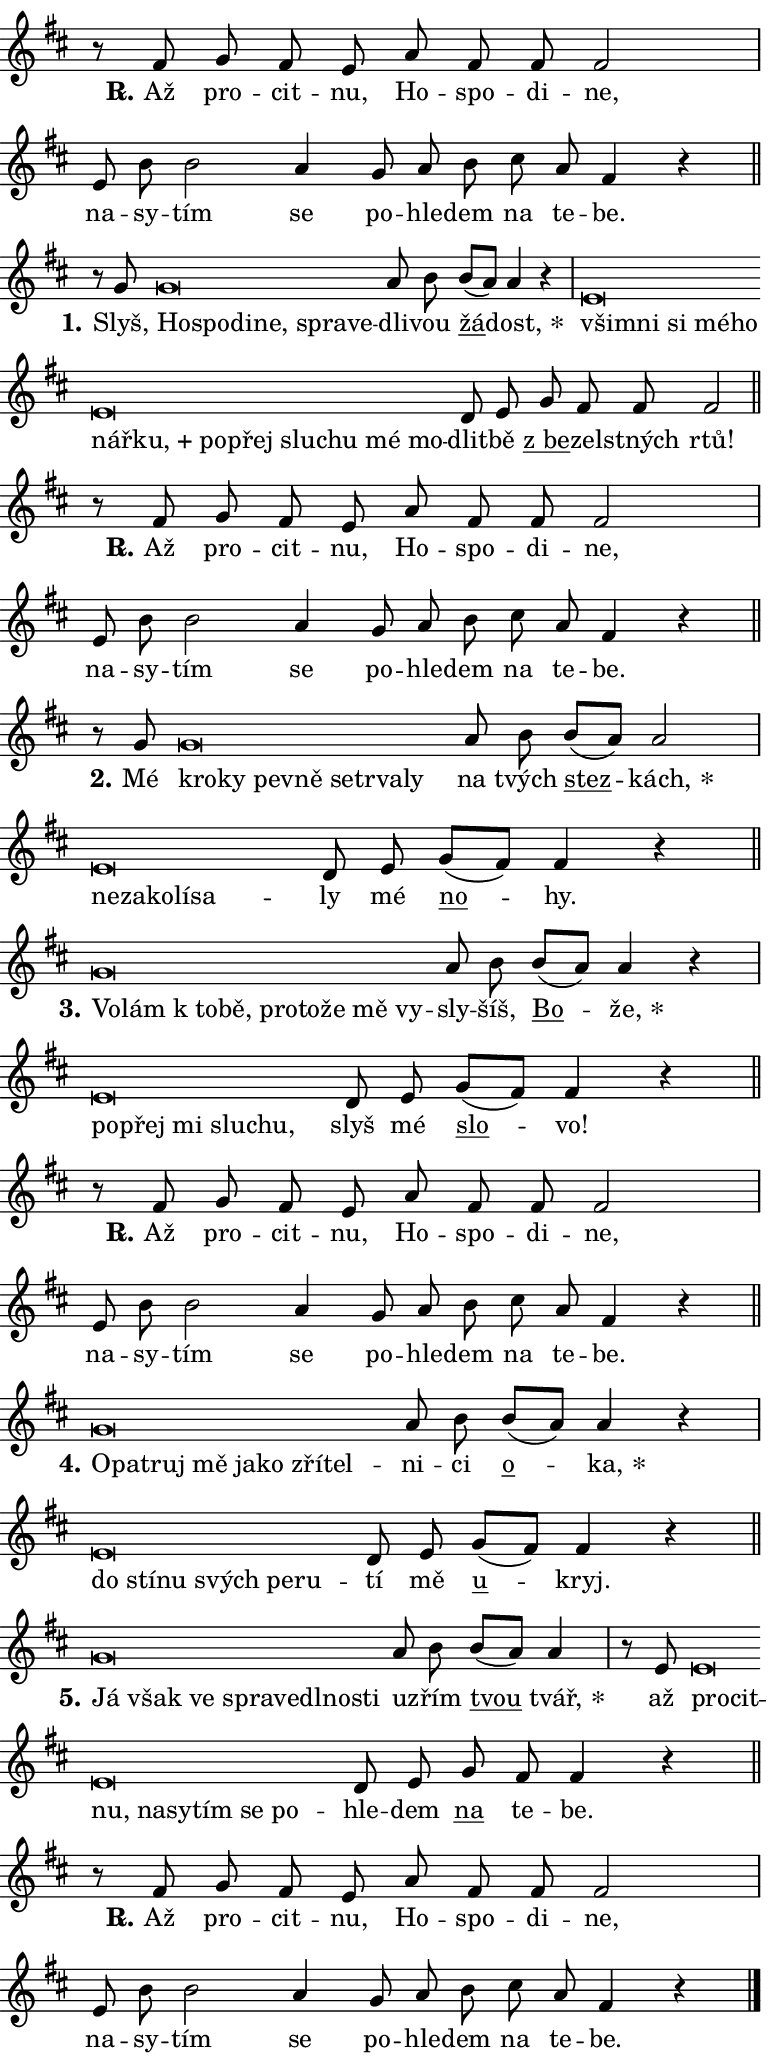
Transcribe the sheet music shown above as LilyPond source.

\version "2.24.0"
\header { tagline = "" }
\paper {
  indent = 0\cm
  top-margin = 0\cm
  right-margin = 0.13\cm % to fit lyric hyphens
  bottom-margin = 0\cm
  left-margin = 0\cm
  paper-width = 13\cm
  page-breaking = #ly:one-page-breaking
  system-system-spacing.basic-distance = #11
  score-system-spacing.basic-distance = #11
  ragged-last = ##f
}


%% Author: Thomas Morley
%% https://lists.gnu.org/archive/html/lilypond-user/2020-05/msg00002.html
#(define (line-position grob)
"Returns position of @var[grob} in current system:
   @code{'start}, if at first time-step
   @code{'end}, if at last time-step
   @code{'middle} otherwise
"
  (let* ((col (ly:item-get-column grob))
         (ln (ly:grob-object col 'left-neighbor))
         (rn (ly:grob-object col 'right-neighbor))
         (col-to-check-left (if (ly:grob? ln) ln col))
         (col-to-check-right (if (ly:grob? rn) rn col))
         (break-dir-left
           (and
             (ly:grob-property col-to-check-left 'non-musical #f)
             (ly:item-break-dir col-to-check-left)))
         (break-dir-right
           (and
             (ly:grob-property col-to-check-right 'non-musical #f)
             (ly:item-break-dir col-to-check-right))))
        (cond ((eqv? 1 break-dir-left) 'start)
              ((eqv? -1 break-dir-right) 'end)
              (else 'middle))))

#(define (tranparent-at-line-position vctor)
  (lambda (grob)
  "Relying on @code{line-position} select the relevant enry from @var{vctor}.
Used to determine transparency,"
    (case (line-position grob)
      ((end) (not (vector-ref vctor 0)))
      ((middle) (not (vector-ref vctor 1)))
      ((start) (not (vector-ref vctor 2))))))

noteHeadBreakVisibility =
#(define-music-function (break-visibility)(vector?)
"Makes @code{NoteHead}s transparent relying on @var{break-visibility}"
#{
  \override NoteHead.transparent =
    #(tranparent-at-line-position break-visibility)
#})

#(define delete-ledgers-for-transparent-note-heads
  (lambda (grob)
    "Reads whether a @code{NoteHead} is transparent.
If so this @code{NoteHead} is removed from @code{'note-heads} from
@var{grob}, which is supposed to be @code{LedgerLineSpanner}.
As a result ledgers are not printed for this @code{NoteHead}"
    (let* ((nhds-array (ly:grob-object grob 'note-heads))
           (nhds-list
             (if (ly:grob-array? nhds-array)
                 (ly:grob-array->list nhds-array)
                 '()))
           ;; Relies on the transparent-property being done before
           ;; Staff.LedgerLineSpanner.after-line-breaking is executed.
           ;; This is fragile ...
           (to-keep
             (remove
               (lambda (nhd)
                 (ly:grob-property nhd 'transparent #f))
               nhds-list)))
      ;; TODO find a better method to iterate over grob-arrays, similiar
      ;; to filter/remove etc for lists
      ;; For now rebuilt from scratch
      (set! (ly:grob-object grob 'note-heads)  '())
      (for-each
        (lambda (nhd)
          (ly:pointer-group-interface::add-grob grob 'note-heads nhd))
        to-keep))))

squashNotes = {
  \override NoteHead.X-extent = #'(-0.2 . 0.2)
  \override NoteHead.Y-extent = #'(-0.75 . 0)
  \override NoteHead.stencil =
    #(lambda (grob)
       (let ((pos (ly:grob-property grob 'staff-position)))
         (begin
           (if (< pos -7) (display "ERROR: Lower brevis then expected\n") (display ""))
           (if (<= pos -6) ly:text-interface::print ly:note-head::print))))
}
unSquashNotes = {
  \revert NoteHead.X-extent
  \revert NoteHead.Y-extent
  \revert NoteHead.stencil
}

hideNotes = \noteHeadBreakVisibility #begin-of-line-visible
unHideNotes = \noteHeadBreakVisibility #all-visible

% work-around for resetting accidentals
% https://lilypond.org/doc/v2.23/Documentation/notation/displaying-rhythms#unmetered-music
cadenzaMeasure = {
  \cadenzaOff
  \partial 1024 s1024
  \cadenzaOn
}

#(define-markup-command (accent layout props text) (markup?)
  "Underline accented syllable"
  (interpret-markup layout props
    #{\markup \override #'(offset . 4.3) \underline { #text }#}))

responsum = \markup \concat {
  "R" \hspace #-1.05 \path #0.1 #'((moveto 0 0.07) (lineto 0.9 0.8)) \hspace #0.05 "."
}

spaceSize = #0.6828661417322834 % exact space size for TeX Gyre Schola

\layout {
  \context {
    \Staff
    \remove "Time_signature_engraver"
    \override LedgerLineSpanner.after-line-breaking = #delete-ledgers-for-transparent-note-heads
  }
  \context {
    \Lyrics {
      \override LyricSpace.minimum-distance = \spaceSize
      \override LyricText.font-name = #"TeX Gyre Schola"
      \override LyricText.font-size = 1
      \override StanzaNumber.font-name = #"TeX Gyre Schola Bold"
      \override StanzaNumber.font-size = 1
    }
  }
  \context {
    \Score 
    \override NoteHead.text =
      #(lambda (grob) 
        (let ((pos (ly:grob-property grob 'staff-position)))
          #{\markup {
            \combine
              \halign #-0.55 \raise #(if (= pos -6) 0 0.5) \override #'(thickness . 2) \draw-line #'(3.2 . 0)
              \musicglyph "noteheads.sM1"
          }#}))
  }
}

% magnetic-lyrics.ily
%
%   written by
%     Jean Abou Samra <jean@abou-samra.fr>
%     Werner Lemberg <wl@gnu.org>
%
%   adapted by
%     Jiri Hon <jiri.hon@gmail.com>
%
% Version 2022-Apr-15

% https://www.mail-archive.com/lilypond-user@gnu.org/msg149350.html

#(define (Left_hyphen_pointer_engraver context)
   "Collect syllable-hyphen-syllable occurrences in lyrics and store
them in properties.  This engraver only looks to the left.  For
example, if the lyrics input is @code{foo -- bar}, it does the
following.

@itemize @bullet
@item
Set the @code{text} property of the @code{LyricHyphen} grob between
@q{foo} and @q{bar} to @code{foo}.

@item
Set the @code{left-hyphen} property of the @code{LyricText} grob with
text @q{foo} to the @code{LyricHyphen} grob between @q{foo} and
@q{bar}.
@end itemize

Use this auxiliary engraver in combination with the
@code{lyric-@/text::@/apply-@/magnetic-@/offset!} hook."
   (let ((hyphen #f)
         (text #f))
     (make-engraver
      (acknowledgers
       ((lyric-syllable-interface engraver grob source-engraver)
        (set! text grob)))
      (end-acknowledgers
       ((lyric-hyphen-interface engraver grob source-engraver)
        ;(when (not (grob::has-interface grob 'lyric-space-interface))
          (set! hyphen grob)));)
      ((stop-translation-timestep engraver)
       (when (and text hyphen)
         (ly:grob-set-object! text 'left-hyphen hyphen))
       (set! text #f)
       (set! hyphen #f)))))

#(define (lyric-text::apply-magnetic-offset! grob)
   "If the space between two syllables is less than the value in
property @code{LyricText@/.details@/.squash-threshold}, move the right
syllable to the left so that it gets concatenated with the left
syllable.

Use this function as a hook for
@code{LyricText@/.after-@/line-@/breaking} if the
@code{Left_@/hyphen_@/pointer_@/engraver} is active."
   (let ((hyphen (ly:grob-object grob 'left-hyphen #f)))
     (when hyphen
       (let ((left-text (ly:spanner-bound hyphen LEFT)))
         (when (grob::has-interface left-text 'lyric-syllable-interface)
           (let* ((common (ly:grob-common-refpoint grob left-text X))
                  (this-x-ext (ly:grob-extent grob common X))
                  (left-x-ext
                   (begin
                     ;; Trigger magnetism for left-text.
                     (ly:grob-property left-text 'after-line-breaking)
                     (ly:grob-extent left-text common X)))
                  ;; `delta` is the gap width between two syllables.
                  (delta (- (interval-start this-x-ext)
                            (interval-end left-x-ext)))
                  (details (ly:grob-property grob 'details))
                  (threshold (assoc-get 'squash-threshold details 0.2)))
             (when (< delta threshold)
               (let* (;; We have to manipulate the input text so that
                      ;; ligatures crossing syllable boundaries are not
                      ;; disabled.  For languages based on the Latin
                      ;; script this is essentially a beautification.
                      ;; However, for non-Western scripts it can be a
                      ;; necessity.
                      (lt (ly:grob-property left-text 'text))
                      (rt (ly:grob-property grob 'text))
                      (is-space (grob::has-interface hyphen 'lyric-space-interface))
                      (space (if is-space " " ""))
                      (extra-delta (if is-space spaceSize 0))
                      ;; Append new syllable.
                      (ltrt-space (if (and (string? lt) (string? rt))
                                (string-append lt space rt)
                                (make-concat-markup (list lt space rt))))
                      ;; Right-align `ltrt` to the right side.
                      (ltrt-space-markup (grob-interpret-markup
                               grob
                               (make-translate-markup
                                (cons (interval-length this-x-ext) 0)
                                (make-right-align-markup ltrt-space)))))
                 (begin
                   ;; Don't print `left-text`.
                   (ly:grob-set-property! left-text 'stencil #f)
                   ;; Set text and stencil (which holds all collected
                   ;; syllables so far) and shift it to the left.
                   (ly:grob-set-property! grob 'text ltrt-space)
                   (ly:grob-set-property! grob 'stencil ltrt-space-markup)
                   (ly:grob-translate-axis! grob (- (- delta extra-delta)) X))))))))))


#(define (lyric-hyphen::displace-bounds-first grob)
   ;; Make very sure this callback isn't triggered too early.
   (let ((left (ly:spanner-bound grob LEFT))
         (right (ly:spanner-bound grob RIGHT)))
     (ly:grob-property left 'after-line-breaking)
     (ly:grob-property right 'after-line-breaking)
     (ly:lyric-hyphen::print grob)))

squashThreshold = #0.4

\layout {
  \context {
    \Lyrics
    \consists #Left_hyphen_pointer_engraver
    \override LyricText.after-line-breaking =
      #lyric-text::apply-magnetic-offset!
    \override LyricHyphen.stencil = #lyric-hyphen::displace-bounds-first
    \override LyricText.details.squash-threshold = \squashThreshold
    \override LyricHyphen.minimum-distance = 0
    \override LyricHyphen.minimum-length = \squashThreshold
  }
}

squashText = \override LyricText.details.squash-threshold = 9999
unSquashText = \override LyricText.details.squash-threshold = \squashThreshold

leftText = \override LyricText.self-alignment-X = #LEFT
unLeftText = \revert LyricText.self-alignment-X

starOffset = #(lambda (grob) 
                (let ((x_offset (ly:self-alignment-interface::aligned-on-x-parent grob)))
                  (if (= x_offset 0) 0 (+ x_offset 1.2))))

star = #(define-music-function (syllable)(string?)
"Append star separator at the end of a syllable"
#{
  \once \override LyricText.X-offset = #starOffset
  \lyricmode { \markup {
    #syllable
    \override #'((font-name . "TeX Gyre Schola Bold")) \hspace #0.2 \lower #0.65 \larger "*"
  } }
#})

starAccent = #(define-music-function (syllable)(string?)
"Append star separator at the end of a syllable and make accent"
#{
  \once \override LyricText.X-offset = #starOffset
  \lyricmode { \markup {
    \accent #syllable
    \override #'((font-name . "TeX Gyre Schola Bold")) \hspace #0.2 \lower #0.65 \larger "*"
  } }
#})

breath = #(define-music-function (syllable)(string?)
"Append breathing indicator at the end of a syllable"
#{
  \lyricmode { \markup { #syllable "+" } }
#})

optionalBreath = #(define-music-function (syllable)(string?)
"Append optional breathing indicator at the end of a syllable"
#{
  \lyricmode { \markup { #syllable "(+)" } }
#})


\score {
    <<
        \new Voice = "melody" { \cadenzaOn \key d \major \relative { r8 fis' g fis e a fis fis fis2 \cadenzaMeasure \bar "|" e8 b' b2 a4 \bar "" g8 a b cis a fis4 r \cadenzaMeasure \bar "||" \break } }
        \new Lyrics \lyricsto "melody" { \lyricmode { \set stanza = \responsum
Až pro -- cit -- nu, Ho -- spo -- di -- ne, na -- sy -- tím se po -- hle -- dem na te -- be. } }
    >>
    \layout {}
}

\score {
    <<
        \new Voice = "melody" { \cadenzaOn \key d \major \relative { r8 g'8 \squashNotes g\breve*1/16 \hideNotes \breve*1/16 \bar "" \breve*1/16 \bar "" \breve*1/16 \bar "" \breve*1/16 \breve*1/16 \bar "" \unHideNotes \unSquashNotes a8 b \bar "" b[( a)] a4 r \cadenzaMeasure \bar "|" \squashNotes e\breve*1/16 \hideNotes \breve*1/16 \bar "" \breve*1/16 \bar "" \breve*1/16 \bar "" \breve*1/16 \bar "" \breve*1/16 \bar "" \breve*1/16 \bar "" \breve*1/16 \bar "" \breve*1/16 \bar "" \breve*1/16 \bar "" \breve*1/16 \bar "" \breve*1/16 \breve*1/16 \bar "" \unHideNotes \unSquashNotes d8 e \bar "" g fis fis fis2 \cadenzaMeasure \bar "||" \break } }
        \new Lyrics \lyricsto "melody" { \lyricmode { \set stanza = "1."
Slyš, \leftText Ho -- \squashText spo -- di -- ne, spra -- ve -- \unLeftText \unSquashText dli -- vou \markup \accent žá -- \star dost, \leftText všim -- \squashText ni si mé -- ho nář -- \breath "ku," po -- přej slu -- chu mé mo -- \unLeftText \unSquashText dlit -- bě \markup \accent "z be" -- ze -- lstných rtů! } }
    >>
    \layout {}
}

\score {
    <<
        \new Voice = "melody" { \cadenzaOn \key d \major \relative { r8 fis' g fis e a fis fis fis2 \cadenzaMeasure \bar "|" e8 b' b2 a4 \bar "" g8 a b cis a fis4 r \cadenzaMeasure \bar "||" \break } }
        \new Lyrics \lyricsto "melody" { \lyricmode { \set stanza = \responsum
Až pro -- cit -- nu, Ho -- spo -- di -- ne, na -- sy -- tím se po -- hle -- dem na te -- be. } }
    >>
    \layout {}
}

\score {
    <<
        \new Voice = "melody" { \cadenzaOn \key d \major \relative { r8 g'8 \squashNotes g\breve*1/16 \hideNotes \breve*1/16 \bar "" \breve*1/16 \bar "" \breve*1/16 \bar "" \breve*1/16 \bar "" \breve*1/16 \bar "" \breve*1/16 \breve*1/16 \bar "" \unHideNotes \unSquashNotes a8 b \bar "" b[( a)] a2 \cadenzaMeasure \bar "|" \squashNotes e\breve*1/16 \hideNotes \breve*1/16 \bar "" \breve*1/16 \bar "" \breve*1/16 \breve*1/16 \bar "" \unHideNotes \unSquashNotes d8 e \bar "" g[( fis)] fis4 r \cadenzaMeasure \bar "||" \break } }
        \new Lyrics \lyricsto "melody" { \lyricmode { \set stanza = "2."
Mé \leftText kro -- \squashText ky pev -- ně se -- tr -- va -- ly \unLeftText \unSquashText na tvých \markup \accent stez -- \star kách, \leftText ne -- \squashText za -- ko -- lí -- sa -- \unLeftText \unSquashText ly mé \markup \accent no -- hy. } }
    >>
    \layout {}
}

\score {
    <<
        \new Voice = "melody" { \cadenzaOn \key d \major \relative { \squashNotes g'\breve*1/16 \hideNotes \breve*1/16 \bar "" \breve*1/16 \bar "" \breve*1/16 \bar "" \breve*1/16 \bar "" \breve*1/16 \bar "" \breve*1/16 \bar "" \breve*1/16 \breve*1/16 \bar "" \unHideNotes \unSquashNotes a8 b \bar "" b[( a)] a4 r \cadenzaMeasure \bar "|" \squashNotes e\breve*1/16 \hideNotes \breve*1/16 \bar "" \breve*1/16 \bar "" \breve*1/16 \breve*1/16 \bar "" \unHideNotes \unSquashNotes d8 e \bar "" g[( fis)] fis4 r \cadenzaMeasure \bar "||" \break } }
        \new Lyrics \lyricsto "melody" { \lyricmode { \set stanza = "3."
\leftText Vo -- \squashText lám "k to" -- bě, pro -- to -- že mě vy -- \unLeftText \unSquashText sly -- šíš, \markup \accent Bo -- \star že, \leftText po -- \squashText přej mi slu -- chu, \unLeftText \unSquashText slyš mé \markup \accent slo -- vo! } }
    >>
    \layout {}
}

\score {
    <<
        \new Voice = "melody" { \cadenzaOn \key d \major \relative { r8 fis' g fis e a fis fis fis2 \cadenzaMeasure \bar "|" e8 b' b2 a4 \bar "" g8 a b cis a fis4 r \cadenzaMeasure \bar "||" \break } }
        \new Lyrics \lyricsto "melody" { \lyricmode { \set stanza = \responsum
Až pro -- cit -- nu, Ho -- spo -- di -- ne, na -- sy -- tím se po -- hle -- dem na te -- be. } }
    >>
    \layout {}
}

\score {
    <<
        \new Voice = "melody" { \cadenzaOn \key d \major \relative { \squashNotes g'\breve*1/16 \hideNotes \breve*1/16 \bar "" \breve*1/16 \bar "" \breve*1/16 \bar "" \breve*1/16 \bar "" \breve*1/16 \bar "" \breve*1/16 \breve*1/16 \bar "" \unHideNotes \unSquashNotes a8 b \bar "" b[( a)] a4 r \cadenzaMeasure \bar "|" \squashNotes e\breve*1/16 \hideNotes \breve*1/16 \bar "" \breve*1/16 \bar "" \breve*1/16 \bar "" \breve*1/16 \breve*1/16 \bar "" \unHideNotes \unSquashNotes d8 e \bar "" g[( fis)] fis4 r \cadenzaMeasure \bar "||" \break } }
        \new Lyrics \lyricsto "melody" { \lyricmode { \set stanza = "4."
\leftText O -- \squashText pa -- truj mě ja -- ko zří -- tel -- \unLeftText \unSquashText ni -- ci \markup \accent o -- \star ka, \leftText do \squashText stí -- nu svých pe -- ru -- \unLeftText \unSquashText tí mě \markup \accent u -- kryj. } }
    >>
    \layout {}
}

\score {
    <<
        \new Voice = "melody" { \cadenzaOn \key d \major \relative { \squashNotes g'\breve*1/16 \hideNotes \breve*1/16 \bar "" \breve*1/16 \bar "" \breve*1/16 \bar "" \breve*1/16 \bar "" \breve*1/16 \bar "" \breve*1/16 \breve*1/16 \bar "" \unHideNotes \unSquashNotes a8 b \bar "" b[( a)] a4 \cadenzaMeasure \bar "|" r8 e8 \squashNotes e\breve*1/16 \hideNotes \breve*1/16 \bar "" \breve*1/16 \bar "" \breve*1/16 \bar "" \breve*1/16 \bar "" \breve*1/16 \bar "" \breve*1/16 \breve*1/16 \bar "" \unHideNotes \unSquashNotes d8 e \bar "" g fis fis4 r \cadenzaMeasure \bar "||" \break } }
        \new Lyrics \lyricsto "melody" { \lyricmode { \set stanza = "5."
\leftText Já \squashText však ve spra -- ve -- dl -- no -- sti \unLeftText \unSquashText u -- zřím \markup \accent tvou \star tvář, až \leftText pro -- \squashText cit -- nu, na -- sy -- tím se po -- \unLeftText \unSquashText hle -- dem \markup \accent na te -- be. } }
    >>
    \layout {}
}

\score {
    <<
        \new Voice = "melody" { \cadenzaOn \key d \major \relative { r8 fis' g fis e a fis fis fis2 \cadenzaMeasure \bar "|" e8 b' b2 a4 \bar "" g8 a b cis a fis4 r \cadenzaMeasure \bar "||" \break } \bar "|." }
        \new Lyrics \lyricsto "melody" { \lyricmode { \set stanza = \responsum
Až pro -- cit -- nu, Ho -- spo -- di -- ne, na -- sy -- tím se po -- hle -- dem na te -- be. } }
    >>
    \layout {}
}
